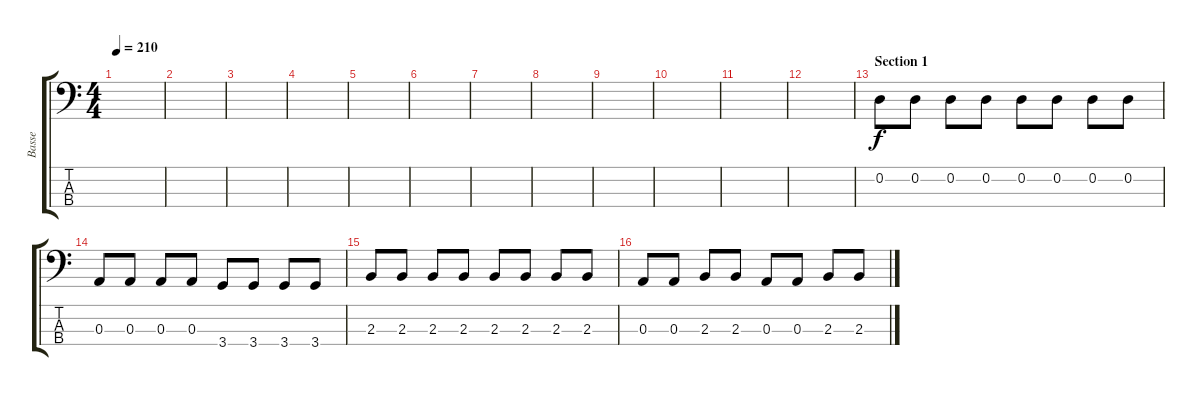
\track ("Basse" "Basse") {instrument electricbasspick}
\staff {score tabs}
\tuning (G2 D2 A1 E1) {hide}
\ts (4 4)
\tempo 210
\clef f4
\ks c
|
|
|
|
|
|
|
|
|
|
|
|
\section ("" "Section 1")
0.2.8 0.2.8 0.2.8 0.2.8 0.2.8 0.2.8 0.2.8 0.2.8 |
0.3.8 0.3.8 0.3.8 0.3.8 3.4.8 3.4.8 3.4.8 3.4.8 |
2.3.8 2.3.8 2.3.8 2.3.8 2.3.8 2.3.8 2.3.8 2.3.8 |
0.3.8 0.3.8 2.3.8 2.3.8 0.3.8 0.3.8 2.3.8 2.3.8
